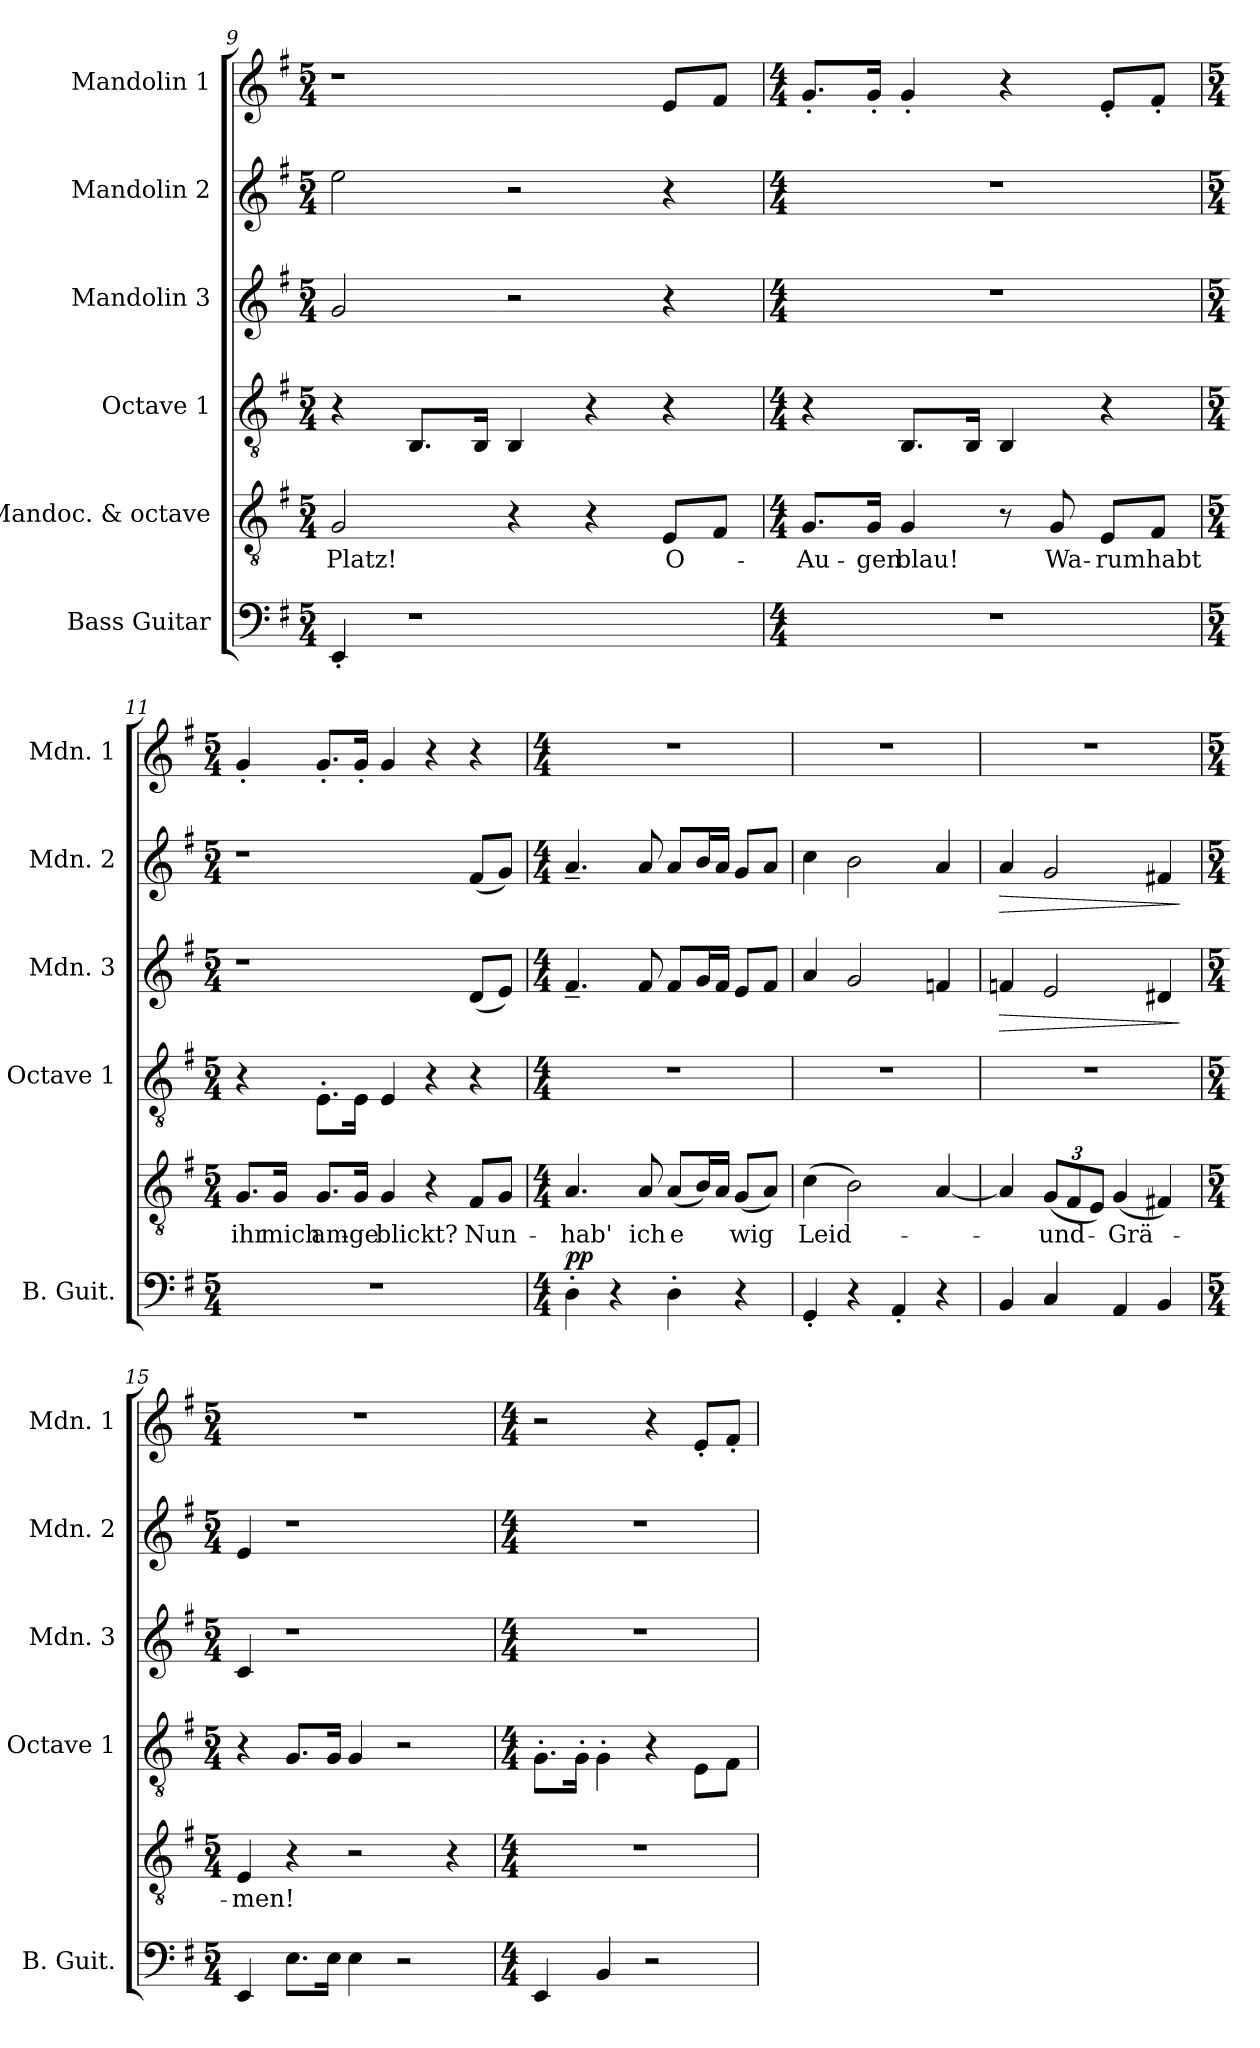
**kern	**dynam	**kern	**text	**kern	**kern	**dynam	**kern	**dynam	**kern
*part6	*part6	*part5	*part5	*part4	*part3	*part3	*part2	*part2	*part1
*staff6	*staff6	*staff5	*staff5	*staff4	*staff3	*staff3	*staff2	*staff2	*staff1
*I"Bass Guitar	*	*I"Mandoc. &amp; octave	*	*I"Octave 1	*I"Mandolin 3	*	*I"Mandolin 2	*	*I"Mandolin 1
*I'B. Guit.	*	*	*	*I'Octave 1	*I'Mdn. 3	*	*I'Mdn. 2	*	*I'Mdn. 1
*clefF4	*	*clefGv2	*	*clefGv2	*clefG2	*	*clefG2	*	*clefG2
*ITrd7c12	*	*	*	*	*	*	*	*	*
*k[f#]	*	*k[f#]	*	*k[f#]	*k[f#]	*	*k[f#]	*	*k[f#]
*M5/4	*	*M5/4	*	*M5/4	*M5/4	*	*M5/4	*	*M5/4
=9	=9	=9	=9	=9	=9	=9	=9	=9	=9
4EEE'/	.	2G/	Platz!	4r	2g/	.	2ee\	.	1r
1r	.	.	.	8.BB/L	.	.	.	.	.
.	.	.	.	16BB/Jk	.	.	.	.	.
.	.	4r	.	4BB/	2r	.	2r	.	.
.	.	4r	.	4r	.	.	.	.	.
.	.	8E/L	O-	4r	4r	.	4r	.	8e/L
.	.	8F#/J	.	.	.	.	.	.	8f#/J
!!LO:PB:g=z
=10	=10	=10	=10	=10	=10	=10	=10	=10	=10
*M4/4	*	*M4/4	*	*M4/4	*M4/4	*	*M4/4	*	*M4/4
1r	.	8.G/L	Au-	4r	1r	.	1r	.	8.g'/L
.	.	16G/Jk	-gen	.	.	.	.	.	16g'/Jk
.	.	4G/	blau!	8.BB/L	.	.	.	.	4g'/
.	.	.	.	16BB/Jk	.	.	.	.	.
.	.	8r	.	4BB/	.	.	.	.	4r
.	.	8G/	Wa-	.	.	.	.	.	.
.	.	8E/L	-rum	4r	.	.	.	.	8e'/L
.	.	8F#/J	habt	.	.	.	.	.	8f#'/J
=11	=11	=11	=11	=11	=11	=11	=11	=11	=11
*M5/4	*	*M5/4	*	*M5/4	*M5/4	*	*M5/4	*	*M5/4
4%5r	.	8.G/L	ihr	4r	1r	.	1r	.	4g'/
.	.	16G/Jk	mich	.	.	.	.	.	.
.	.	8.G/L	am-	8.E'\L	.	.	.	.	8.g'/L
.	.	16G/Jk	-ge	16E\Jk	.	.	.	.	16g'/Jk
.	.	4G/	blickt?	4E/	.	.	.	.	4g/
.	.	4r	.	4r	.	.	.	.	4r
.	.	8F#/L	Nun-	4r	(8d/L	.	(8f#/L	.	4r
.	.	8G/J	.	.	8e/J)	.	8g/J)	.	.
!!LO:LB:g=z
=12	=12	=12	=12	=12	=12	=12	=12	=12	=12
*M4/4	*	*M4/4	*	*M4/4	*M4/4	*	*M4/4	*	*M4/4
!	!LO:DY:a	!	!	!	!	!	!	!	!
4DD'\	pp	4.A/	-hab'	1r	4.f#~/	.	4.a~/	.	1r
4r	.	.	.	.	.	.	.	.	.
.	.	8A/	ich	.	8f#/	.	8a/	.	.
4DD'\	.	(8A/L	e	.	8f#/L	.	8a/L	.	.
.	.	16B/L)	.	.	16g/L	.	16b/L	.	.
.	.	16A/JJ	.	.	16f#/JJ	.	16a/JJ	.	.
4r	.	(8G/L	wig	.	8e/L	.	8g/L	.	.
.	.	8A/J)	.	.	8f#/J	.	8a/J	.	.
=13	=13	=13	=13	=13	=13	=13	=13	=13	=13
4GGG'/	.	(4c\	Leid-	1r	4a/	.	4cc\	.	1r
4r	.	2B\)	.	.	2g/	.	2b\	.	.
4AAA'/	.	.	.	.	.	.	.	.	.
4r	.	[4A/	.	.	4fn/	.	4a/	.	.
=14	=14	=14	=14	=14	=14	=14	=14	=14	=14
!	!	!	!	!	!	!LO:HP:b	!	!LO:HP:b	!
4BBB/	.	4A/]	.	1r	4fn/	>	4a/	>	1r
*	*	*Xbrackettup	*	*	*	*	*	*	*
4CC/	.	(12G/L	-und-	.	2e/	.	2g/	.	.
.	.	12F#/	.	.	.	.	.	.	.
.	.	12E/J)	.	.	.	.	.	.	.
4AAA/	.	(4G/	-Grä-	.	.	.	.	.	.
4BBB/	.	4F#X/)	.	.	4d#X/	.	4f#X/	.	.
.	.	.	.	.	.	]	.	]	.
=15	=15	=15	=15	=15	=15	=15	=15	=15	=15
*M5/4	*	*M5/4	*	*M5/4	*M5/4	*	*M5/4	*	*M5/4
4EEE/	.	4E/	-men!	4r	4c/	.	4e/	.	4%5r
8.EE\L	.	4r	.	8.G/L	1r	.	1r	.	.
16EE\Jk	.	.	.	16G/Jk	.	.	.	.	.
4EE\	.	2r	.	4G/	.	.	.	.	.
2r	.	.	.	2r	.	.	.	.	.
.	.	4r	.	.	.	.	.	.	.
!!LO:PB:g=z
=16	=16	=16	=16	=16	=16	=16	=16	=16	=16
*M4/4	*	*M4/4	*	*M4/4	*M4/4	*	*M4/4	*	*M4/4
4EEE/	.	1r	.	8.G'\L	1r	.	1r	.	2r
.	.	.	.	16G'\Jk	.	.	.	.	.
4BBB/	.	.	.	4G'\	.	.	.	.	.
2r	.	.	.	4r	.	.	.	.	4r
.	.	.	.	8E\L	.	.	.	.	8e'/L
.	.	.	.	8F#\J	.	.	.	.	8f#'/J
=	=	=	=	=	=	=	=	=	=
*-	*-	*-	*-	*-	*-	*-	*-	*-	*-
